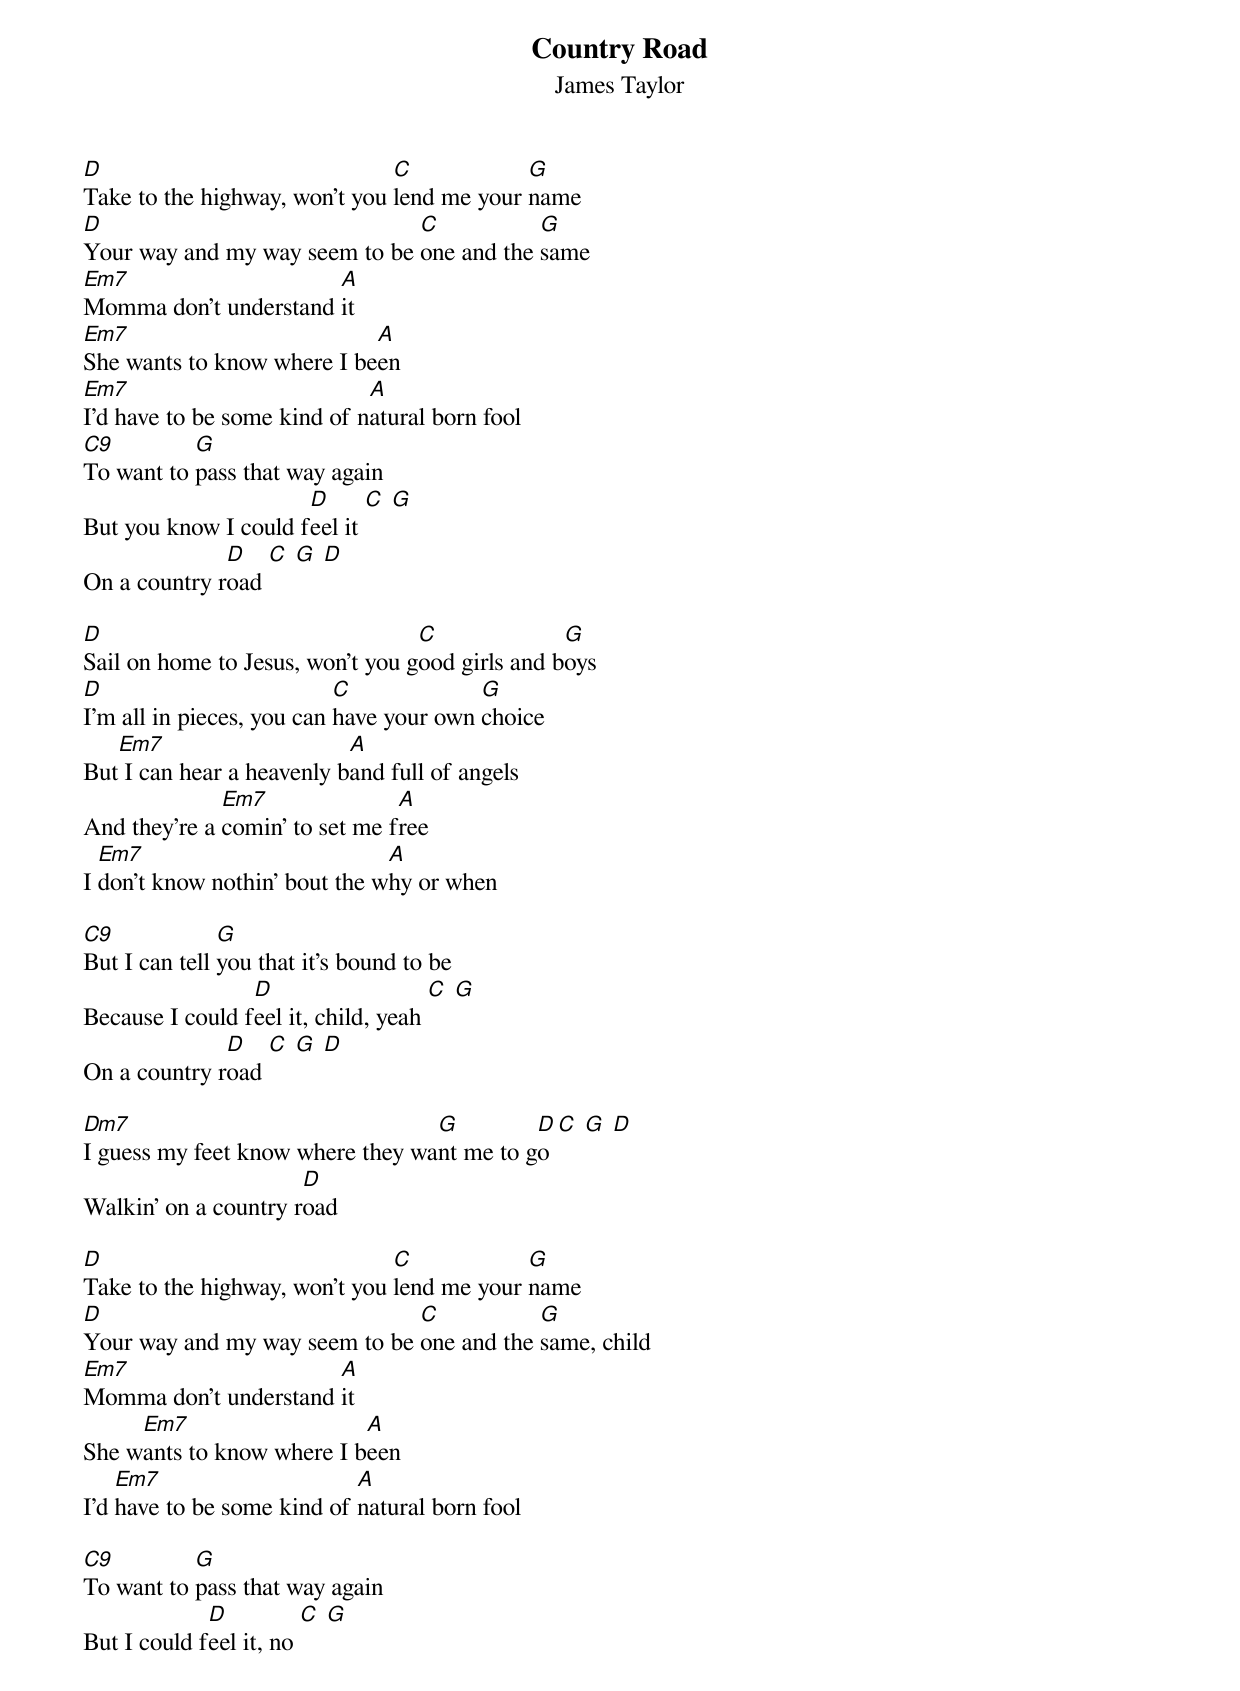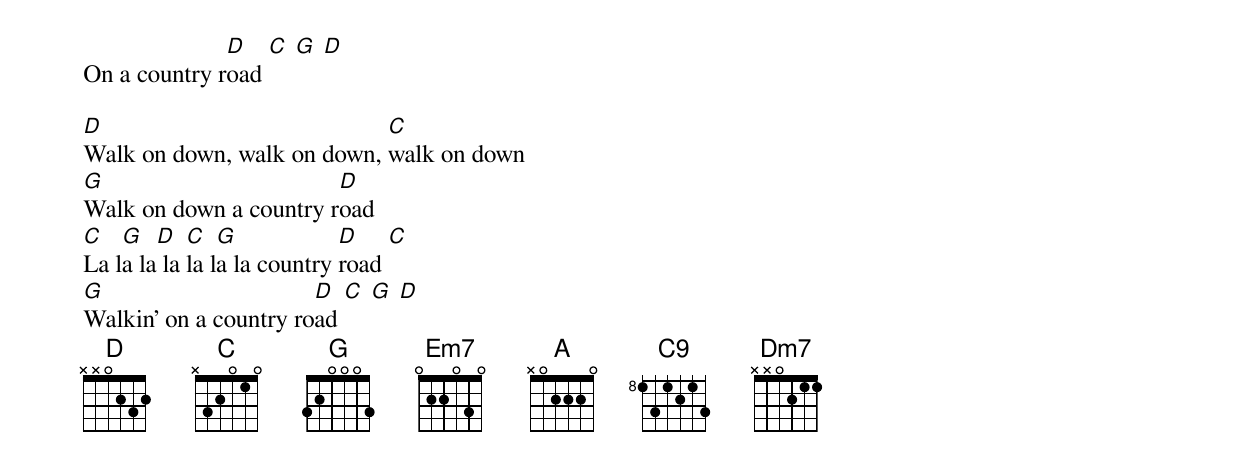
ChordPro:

{title:Country Road}
{subtitle:James Taylor}

[D]Take to the highway, won't you [C]lend me your [G]name
[D]Your way and my way seem to be [C]one and the [G]same
[Em7]Momma don't understand [A]it
[Em7]She wants to know where I be[A]en
[Em7]I'd have to be some kind of n[A]atural born fool
[C9]To want to [G]pass that way again
But you know I could f[D]eel it [C] [G]
On a country r[D]oad [C] [G] [D]

[D]Sail on home to Jesus, won't you g[C]ood girls and b[G]oys
[D]I'm all in pieces, you can [C]have your own [G]choice
But[Em7] I can hear a heavenly b[A]and full of angels
And they're a [Em7]comin' to set me f[A]ree
I [Em7]don't know nothin' bout the w[A]hy or when

[C9]But I can tell [G]you that it's bound to be
Because I could f[D]eel it, child, yeah [C] [G]
On a country r[D]oad [C] [G] [D]

[Dm7]I guess my feet know where they wa[G]nt me to g[D]o [C] [G] [D]
Walkin' on a country r[D]oad

[D]Take to the highway, won't you [C]lend me your [G]name
[D]Your way and my way seem to be [C]one and the [G]same, child
[Em7]Momma don't understand [A]it
She w[Em7]ants to know where I b[A]een
I'd [Em7]have to be some kind of [A]natural born fool

[C9]To want to [G]pass that way again
But I could f[D]eel it, no [C] [G]
On a country r[D]oad [C] [G] [D]

[D]Walk on down, walk on down, [C]walk on down
[G]Walk on down a country r[D]oad
[C]La l[G]a la[D] la [C]la l[G]a la country [D]road [C]
[G]Walkin' on a country ro[D]ad [C] [G] [D]
